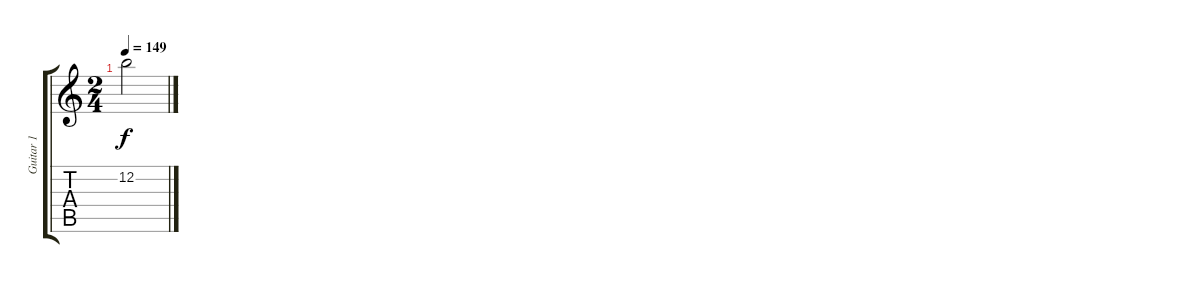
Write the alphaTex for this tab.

\track ("Guitar 1" "Guitar 1") {instrument distortionguitar}
\staff {score tabs}
\tuning (E4 B3 G3 D3 A2 E2) {hide}
\ts (2 4)
\tempo 149
\clef g2
\ks c
12.2{t}.2{dy f}
